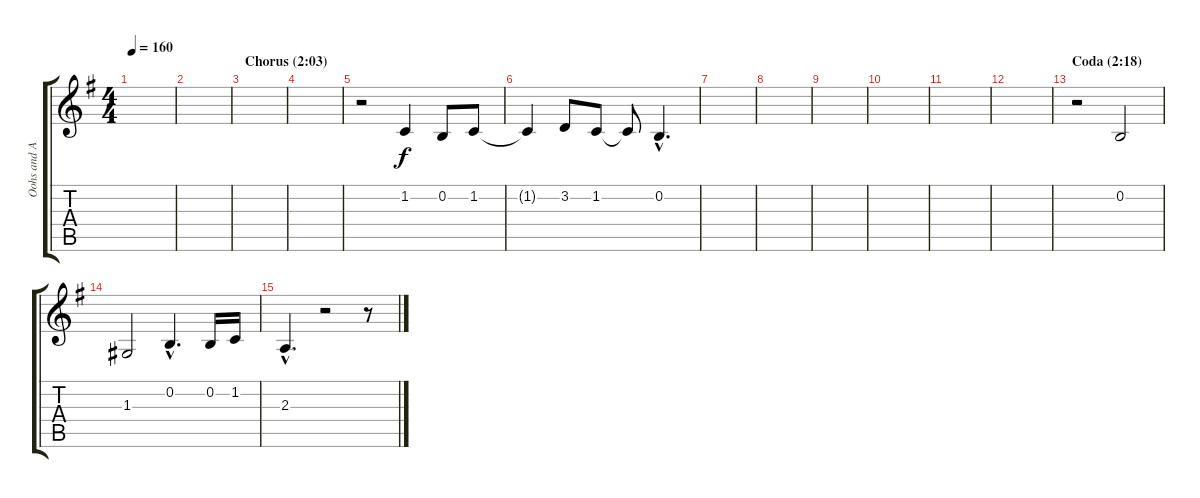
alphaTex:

\track ("Oohs and Aahs" "Oohs and A") {instrument lead6voice}
\staff {score tabs}
\tuning (E4 B3 G3 D3 A2 E2) {hide}
\ts (4 4)
\tempo 160
\clef g2
\ks g
|
|
\section ("" "Chorus (2:03)")
|
|
r.2 1.2.4 0.2.8 1.2.8 |
1.2{t}.4 3.2.8 1.2.8 1.2{t}.8 0.2{hac}.4{d} |
|
|
|
|
|
|
\section ("" "Coda (2:18)")
r.2 0.2.2 |
1.3.2 0.2{hac}.4{d} 0.2.16 1.2.16 |
2.3{hac}.4{d} r.2 r.8
